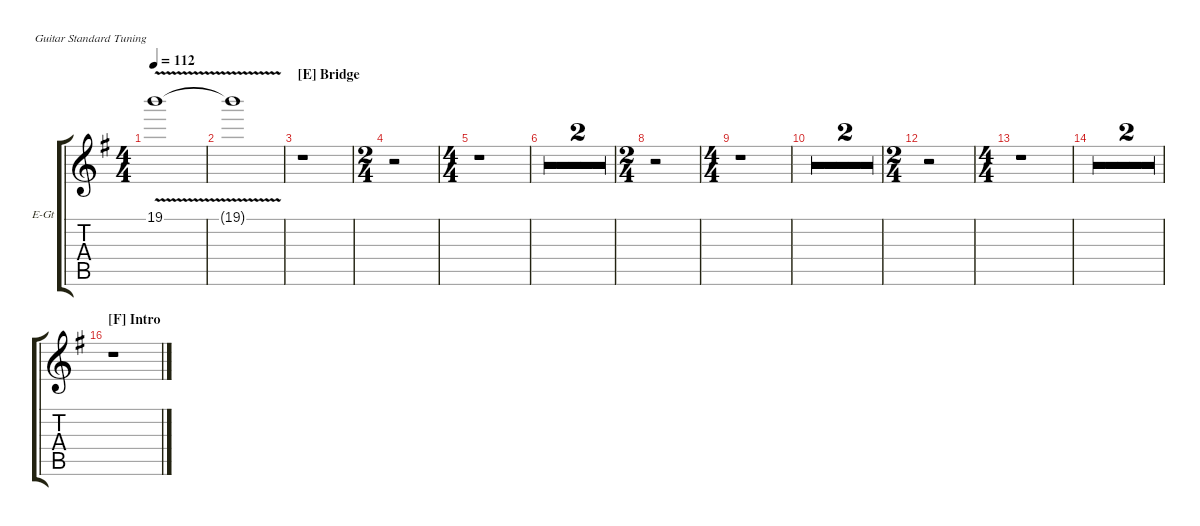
\hideDynamics
\bracketExtendMode groupsimilarinstruments
\firstSystemTrackNameOrientation horizontal
\otherSystemsTrackNameOrientation horizontal
\track ("E.Guitar Solo" "E-Gt") {multiBarRest instrument distortionguitar}
\staff {score tabs}
\tuning (E4 B3 G3 D3 A2 E2)
\ts (4 4)
\tempo 112
\clef g2
\ks eminor
19.1{v}.1{dy f} |
19.1{v t}.1 |
\section ("E" "Bridge")
r.1 |
\ts (2 4)
r.2 |
\ts (4 4)
r.1 |
r.1 |
r.1 |
\ts (2 4)
r.2 |
\ts (4 4)
r.1 |
r.1 |
r.1 |
\ts (2 4)
r.2 |
\ts (4 4)
r.1 |
r.1 |
r.1 |
\section ("F" "Intro ")
r.1
